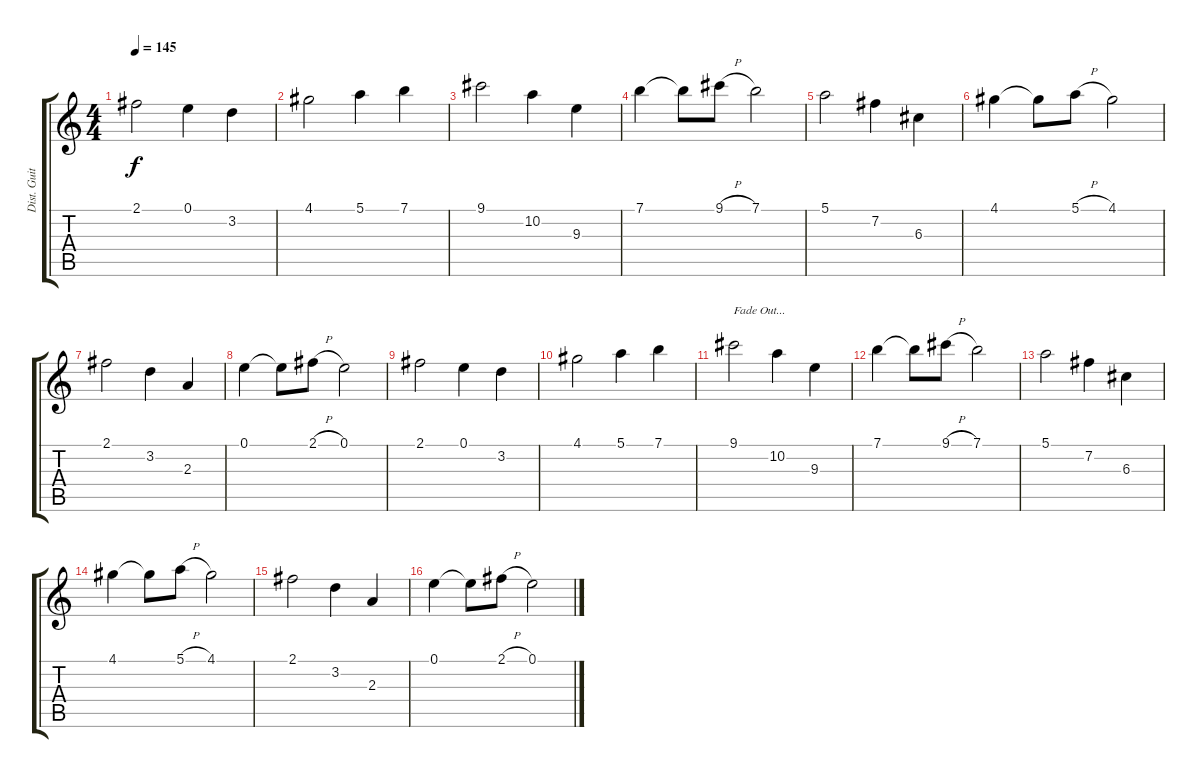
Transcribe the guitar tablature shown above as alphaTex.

\track ("Dist. Guitar 1" "Dist. Guit") {instrument distortionguitar}
\staff {score tabs}
\tuning (E4 B3 G3 D3 A2 E2) {hide}
\ts (4 4)
\tempo 145
\clef g2
\ks c
2.1.2{dy f} 0.1.4 3.2.4 |
4.1.2 5.1.4 7.1.4 |
9.1.2 10.2.4 9.3.4 |
7.1.4 7.1{t}.8 9.1{h}.8 7.1.2 |
5.1.2 7.2.4 6.3.4 |
4.1.4 4.1{t}.8 5.1{h}.8 4.1.2 |
2.1.2 3.2.4 2.3.4 |
0.1.4 0.1{t}.8 2.1{h}.8 0.1.2 |
2.1.2 0.1.4 3.2.4 |
4.1.2 5.1.4 7.1.4 |
9.1.2{txt "Fade Out..." volume 7} 10.2.4 9.3.4 |
7.1.4 7.1{t}.8 9.1{h}.8 7.1.2 |
5.1.2 7.2.4 6.3.4 |
4.1.4 4.1{t}.8 5.1{h}.8 4.1.2 |
2.1.2{volume 1} 3.2.4 2.3.4 |
0.1.4 0.1{t}.8 2.1{h}.8 0.1.2
